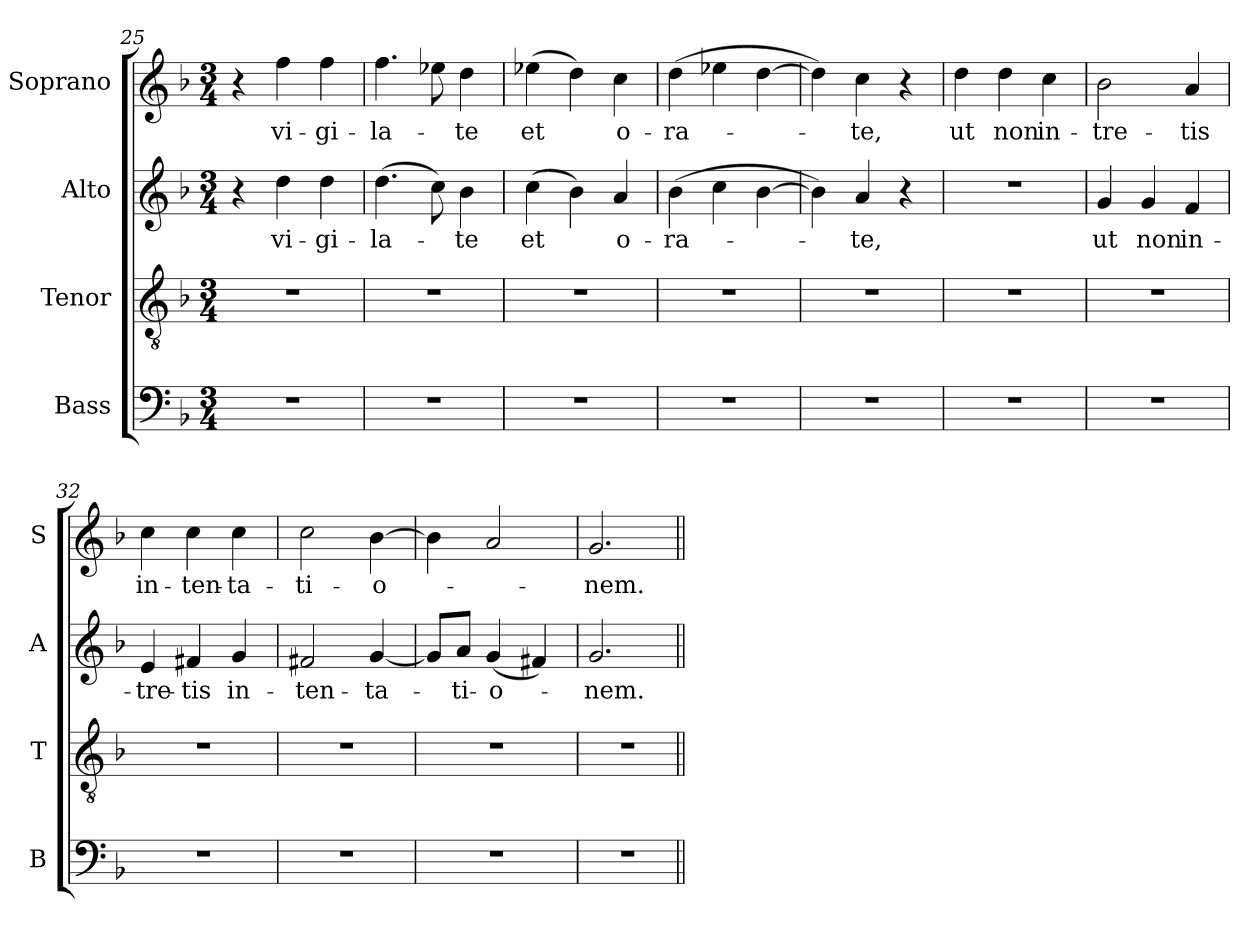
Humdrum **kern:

**kern	**kern	**kern	**text	**kern	**text
*part4	*part3	*part2	*part2	*part1	*part1
*staff4	*staff3	*staff2	*staff2	*staff1	*staff1
*I"Bass	*I"Tenor	*I"Alto	*	*I"Soprano	*
*I'B	*I'T	*I'A	*	*I'S	*
*clefF4	*clefGv2	*clefG2	*	*clefG2	*
*k[b-]	*k[b-]	*k[b-]	*	*k[b-]	*
*F:	*F:	*F:	*	*F:	*
*M3/4	*M3/4	*M3/4	*	*M3/4	*
=25	=25	=25	=25	=25	=25
2.r	2.r	4r	.	4r	.
.	.	4dd\	vi-	4ff\	vi-
.	.	4dd\	-gi-	4ff\	-gi-
=26	=26	=26	=26	=26	=26
2.r	2.r	(4.dd\	-la-	4.ff\	-la-
.	.	8cc\)	.	8ee-X\	.
.	.	4b-\	-te	4dd\	-te
=27	=27	=27	=27	=27	=27
2.r	2.r	(4cc\	et	(4ee-X\	et
.	.	4b-\)	.	4dd\)	.
.	.	4a/	o-	4cc\	o-
!!LO:LB:g=z
=28	=28	=28	=28	=28	=28
2.r	2.r	(4b-\	-ra-	(4dd\	-ra-
.	.	4cc\	.	4ee-X\	.
.	.	[4b-\	.	[4dd\	.
=29	=29	=29	=29	=29	=29
2.r	2.r	4b-\])	.	4dd\])	.
.	.	4a/	-te,	4cc\	-te,
.	.	4r	.	4r	.
=30	=30	=30	=30	=30	=30
2.r	2.r	2.r	.	4dd\	ut
.	.	.	.	4dd\	non
.	.	.	.	4cc\	in-
=31	=31	=31	=31	=31	=31
2.r	2.r	4g/	ut	2b-\	-tre-
.	.	4g/	non	.	.
.	.	4f/	in-	4a/	-tis
=32	=32	=32	=32	=32	=32
2.r	2.r	4e/	-tre-	4cc\	in-
.	.	4f#X/	-tis	4cc\	-ten-
.	.	4g/	in-	4cc\	-ta-
=33	=33	=33	=33	=33	=33
2.r	2.r	2f#X/	-ten-	2cc\	-ti-
.	.	[4g/	-ta-	[4b-\	-o-
=34	=34	=34	=34	=34	=34
2.r	2.r	8g/L]	.	4b-\]	.
.	.	8a/J	-ti-	.	.
.	.	(4g/	-o-	2a/	.
.	.	4f#X/)	.	.	.
=35	=35	=35	=35	=35	=35
2.r	2.r	2.g/	-nem.	2.g/	-nem.
=||	=||	=||	=||	=||	=||
*-	*-	*-	*-	*-	*-
